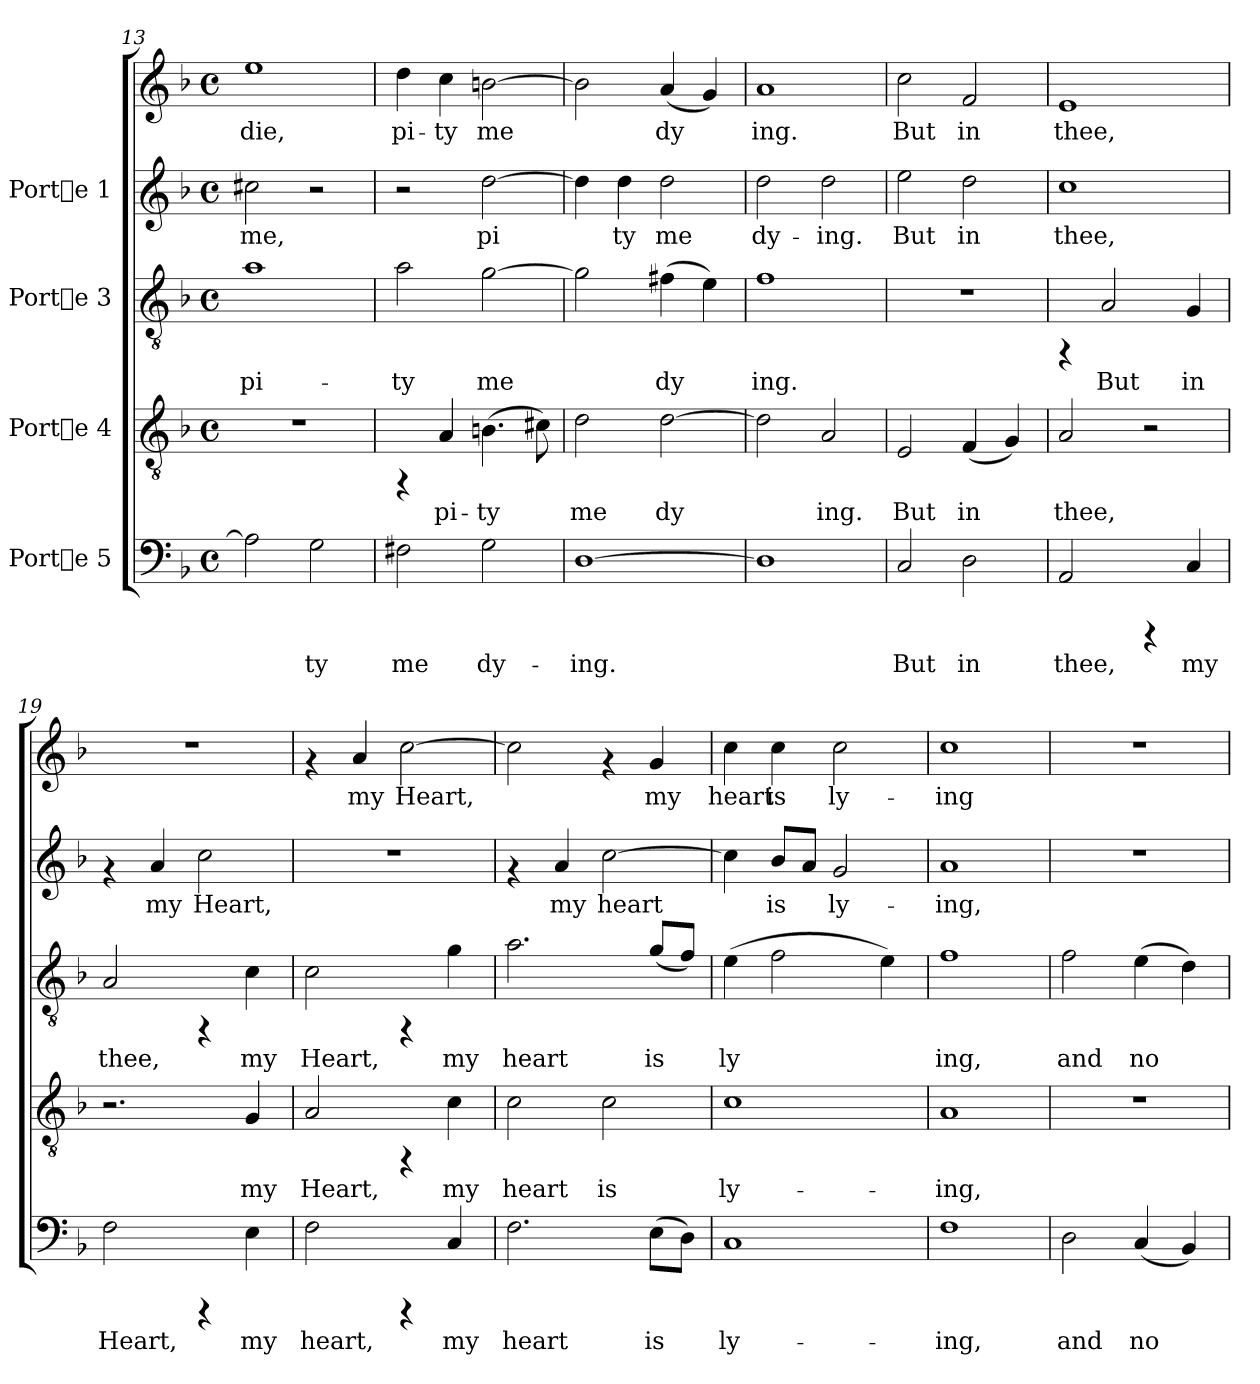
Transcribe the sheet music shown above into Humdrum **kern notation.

**kern	**text	**kern	**text	**kern	**text	**kern	**text	**kern	**text
*part4	*part4	*part3	*part3	*part2	*part2	*part1	*part1	*part1	*part1
*staff5	*staff5	*staff4	*staff4	*staff3	*staff3	*staff2	*staff2	*staff1	*staff1
*I"Porte 5	*	*I"Porte 4	*	*I"Porte 3	*	*I"Porte 1	*	*	*
*clefF4	*	*clefGv2	*	*clefGv2	*	*clefG2	*	*clefG2	*
*k[b-]	*	*k[b-]	*	*k[b-]	*	*k[b-]	*	*k[b-]	*
*F:	*	*F:	*	*F:	*	*F:	*	*F:	*
*M4/4	*	*M4/4	*	*M4/4	*	*M4/4	*	*M4/4	*
*met(c)	*	*met(c)	*	*met(c)	*	*met(c)	*	*met(c)	*
=13	=13	=13	=13	=13	=13	=13	=13	=13	=13
!	!LO:LY:b:cj	!	!	!	!LO:LY:b:cj	!	!LO:LY:b:cj	!	!LO:LY:b:cj
2A\]	-	1r	.	1a	pi-	2cc#X\	me,	1ee	die,
!	!LO:LY:b:cj	!	!	!	!	!	!	!	!
2G\	ty	.	.	.	.	2r	.	.	.
=14	=14	=14	=14	=14	=14	=14	=14	=14	=14
!	!LO:LY:b:cj	!	!	!	!LO:LY:b:cj	!	!	!	!LO:LY:b:cj
2F#X\	me	4rFF	.	2a\	-ty	2r	.	4dd\	pi-
!	!	!	!LO:LY:b:cj	!	!	!	!	!	!LO:LY:b:cj
.	.	4A/	pi-	.	.	.	.	4cc\	-ty
!	!LO:LY:b:cj	!	!LO:LY:b:cj	!	!LO:LY:b:cj	!	!LO:LY:b:cj	!	!LO:LY:b:cj
2G\	dy-	(>4.Bn\	-ty	[>2g\	me	[>2dd\	pi-	[>2bn\	me
!	!	!	!LO:LY:b:cj	!	!	!	!	!	!
.	.	8c#X\)	.	.	.	.	.	.	.
=15	=15	=15	=15	=15	=15	=15	=15	=15	=15
!	!LO:LY:b:cj	!	!LO:LY:b:cj	!	!LO:LY:b:cj	!	!LO:LY:b:cj	!	!LO:LY:b:cj
[>1D	-ing.	2d\	me	2g\]	.	4dd\]	-	2bn\]	-
!	!	!	!	!	!	!	!LO:LY:b:cj	!	!
.	.	.	.	.	.	4dd\	ty	.	.
!	!	!	!LO:LY:b:cj	!	!LO:LY:b:cj	!	!LO:LY:b:cj	!	!LO:LY:b:cj
.	.	[>2d\	dy-	(>4f#X\	dy-	2dd\	me	(<4a/	dy-
!	!	!	!	!	!LO:LY:b:cj	!	!	!	!LO:LY:b:cj
.	.	.	.	4e\)	--	.	.	4g/)	--
=16	=16	=16	=16	=16	=16	=16	=16	=16	=16
!	!	!	!LO:LY:b:cj	!	!LO:LY:b:cj	!	!LO:LY:b:cj	!	!LO:LY:b:cj
1D]	.	2d\]	-	1f	-ing.	2dd\	dy-	1a	ing.
!	!	!	!LO:LY:b:cj	!	!	!	!LO:LY:b:cj	!	!
.	.	2A/	ing.	.	.	2dd\	-ing.	.	.
=17	=17	=17	=17	=17	=17	=17	=17	=17	=17
!	!LO:LY:b:cj	!	!LO:LY:b:cj	!	!	!	!LO:LY:b:cj	!	!LO:LY:b:cj
2C/	But	2E/	But	1r	.	2ee\	But	2cc\	But
!	!LO:LY:b:cj	!	!LO:LY:b:cj	!	!	!	!LO:LY:b:cj	!	!LO:LY:b:cj
2D\	in	(<4F/	in	.	.	2dd\	in	2f/	in
!	!	!	!LO:LY:b:cj	!	!	!	!	!	!
.	.	4G/)	.	.	.	.	.	.	.
!!LO:LB:g=z
=18	=18	=18	=18	=18	=18	=18	=18	=18	=18
!	!LO:LY:b:cj	!	!LO:LY:b:cj	!	!	!	!LO:LY:b:cj	!	!LO:LY:b:cj
2AA/	thee,	2A/	thee,	4rFF	.	1cc	thee,	1e	thee,
!	!	!	!	!	!LO:LY:b:cj	!	!	!	!
.	.	.	.	2A/	But	.	.	.	.
4rCCC	.	2r	.	.	.	.	.	.	.
!	!LO:LY:b:cj	!	!	!	!LO:LY:b:cj	!	!	!	!
4C/	my	.	.	4G/	in	.	.	.	.
=19	=19	=19	=19	=19	=19	=19	=19	=19	=19
!	!LO:LY:b:cj	!	!	!	!LO:LY:b:cj	!	!	!	!
2F\	Heart,	2.r	.	2A/	thee,	4rf	.	1r	.
!	!	!	!	!	!	!	!LO:LY:b:cj	!	!
.	.	.	.	.	.	4a/	my	.	.
!	!	!	!	!	!	!	!LO:LY:b:cj	!	!
4rCCC	.	.	.	4rFF	.	2cc\	Heart,	.	.
!	!LO:LY:b:cj	!	!LO:LY:b:cj	!	!LO:LY:b:cj	!	!	!	!
4E\	my	4G/	my	4c\	my	.	.	.	.
=20	=20	=20	=20	=20	=20	=20	=20	=20	=20
!	!LO:LY:b:cj	!	!LO:LY:b:cj	!	!LO:LY:b:cj	!	!	!	!
2F\	heart,	2A/	Heart,	2c\	Heart,	1r	.	4rf	.
!	!	!	!	!	!	!	!	!	!LO:LY:b:cj
.	.	.	.	.	.	.	.	4a/	my
!	!	!	!	!	!	!	!	!	!LO:LY:b:cj
4rCCC	.	4rFF	.	4rFF	.	.	.	[>2cc\	Heart,
!	!LO:LY:b:cj	!	!LO:LY:b:cj	!	!LO:LY:b:cj	!	!	!	!
4C/	my	4c\	my	4g\	my	.	.	.	.
=21	=21	=21	=21	=21	=21	=21	=21	=21	=21
!	!LO:LY:b:cj	!	!LO:LY:b:cj	!	!LO:LY:b:cj	!	!	!	!LO:LY:b:cj
2.F\	heart	2c\	heart	2.a\	heart	4rf	.	2cc\]	.
!	!	!	!	!	!	!	!LO:LY:b:cj	!	!
.	.	.	.	.	.	4a/	my	.	.
!	!	!	!LO:LY:b:cj	!	!	!	!LO:LY:b:cj	!	!
.	.	2c\	is	.	.	[>2cc\	heart	4rf	.
!	!LO:LY:b:cj	!	!	!	!LO:LY:b:cj	!	!	!	!LO:LY:b:cj
(>8E\L	is	.	.	(<8g/L	is	.	.	4g/	my
!	!LO:LY:b:cj	!	!	!	!LO:LY:b:cj	!	!	!	!
8D\J)	.	.	.	8f/J)	.	.	.	.	.
=22	=22	=22	=22	=22	=22	=22	=22	=22	=22
!	!LO:LY:b:cj	!	!LO:LY:b:cj	!	!LO:LY:b:cj	!	!LO:LY:b:cj	!	!LO:LY:b:cj
1C	ly-	1c	ly-	(>4e\	ly-	4cc\]	-	4cc\	heart
!	!	!	!	!	!LO:LY:b:cj	!	!LO:LY:b:cj	!	!LO:LY:b:cj
.	.	.	.	2f\	--	8b-/L	is	4cc\	is
!	!	!	!	!	!	!	!LO:LY:b:cj	!	!
.	.	.	.	.	.	8a/J	.	.	.
!	!	!	!	!	!	!	!LO:LY:b:cj	!	!LO:LY:b:cj
.	.	.	.	.	.	2g/	ly-	2cc\	ly-
!	!	!	!	!	!LO:LY:b:cj	!	!	!	!
.	.	.	.	4e\)	--	.	.	.	.
!!LO:LB:g=z
=23	=23	=23	=23	=23	=23	=23	=23	=23	=23
!	!LO:LY:b:cj	!	!LO:LY:b:cj	!	!LO:LY:b:cj	!	!LO:LY:b:cj	!	!LO:LY:b:cj
1F	-ing,	1A	-ing,	1f	-ing,	1a	ing,	1cc	-ing
=24	=24	=24	=24	=24	=24	=24	=24	=24	=24
!	!LO:LY:b:cj	!	!	!	!LO:LY:b:cj	!	!	!	!
2D\	and	1r	.	2f\	and	1r	.	1r	.
!	!LO:LY:b:cj	!	!	!	!LO:LY:b:cj	!	!	!	!
(<4C/	no	.	.	(>4e\	no	.	.	.	.
!	!LO:LY:b:cj	!	!	!	!LO:LY:b:cj	!	!	!	!
4BB-/)	.	.	.	4d\)	.	.	.	.	.
=	=	=	=	=	=	=	=	=	=
*-	*-	*-	*-	*-	*-	*-	*-	*-	*-
